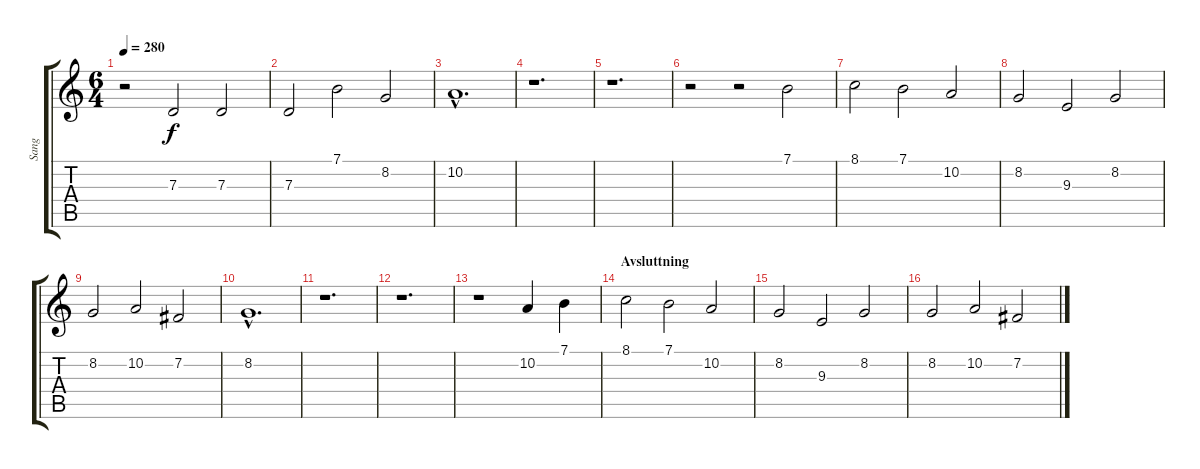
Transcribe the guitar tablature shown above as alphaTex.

\track ("Sang" "Sang") {instrument tuba}
\staff {score tabs}
\tuning (E4 B3 G3 D3 A2 E2) {hide}
\ts (6 4)
\tempo 280
\clef g2
\ks c
r.2{dy f} 7.3.2 7.3.2 |
7.3.2 7.1.2 8.2.2 |
10.2{hac}.1{d} |
r.1{d} |
r.1{d} |
r.2 r.2 7.1.2 |
8.1.2 7.1.2 10.2.2 |
8.2.2 9.3.2 8.2.2 |
8.2.2 10.2.2 7.2.2 |
8.2{hac}.1{d} |
r.1{d} |
r.1{d} |
r.1 10.2.4 7.1.4 |
\section ("" "Avsluttning")
8.1.2 7.1.2 10.2.2 |
8.2.2 9.3.2 8.2.2 |
8.2.2 10.2.2 7.2.2
